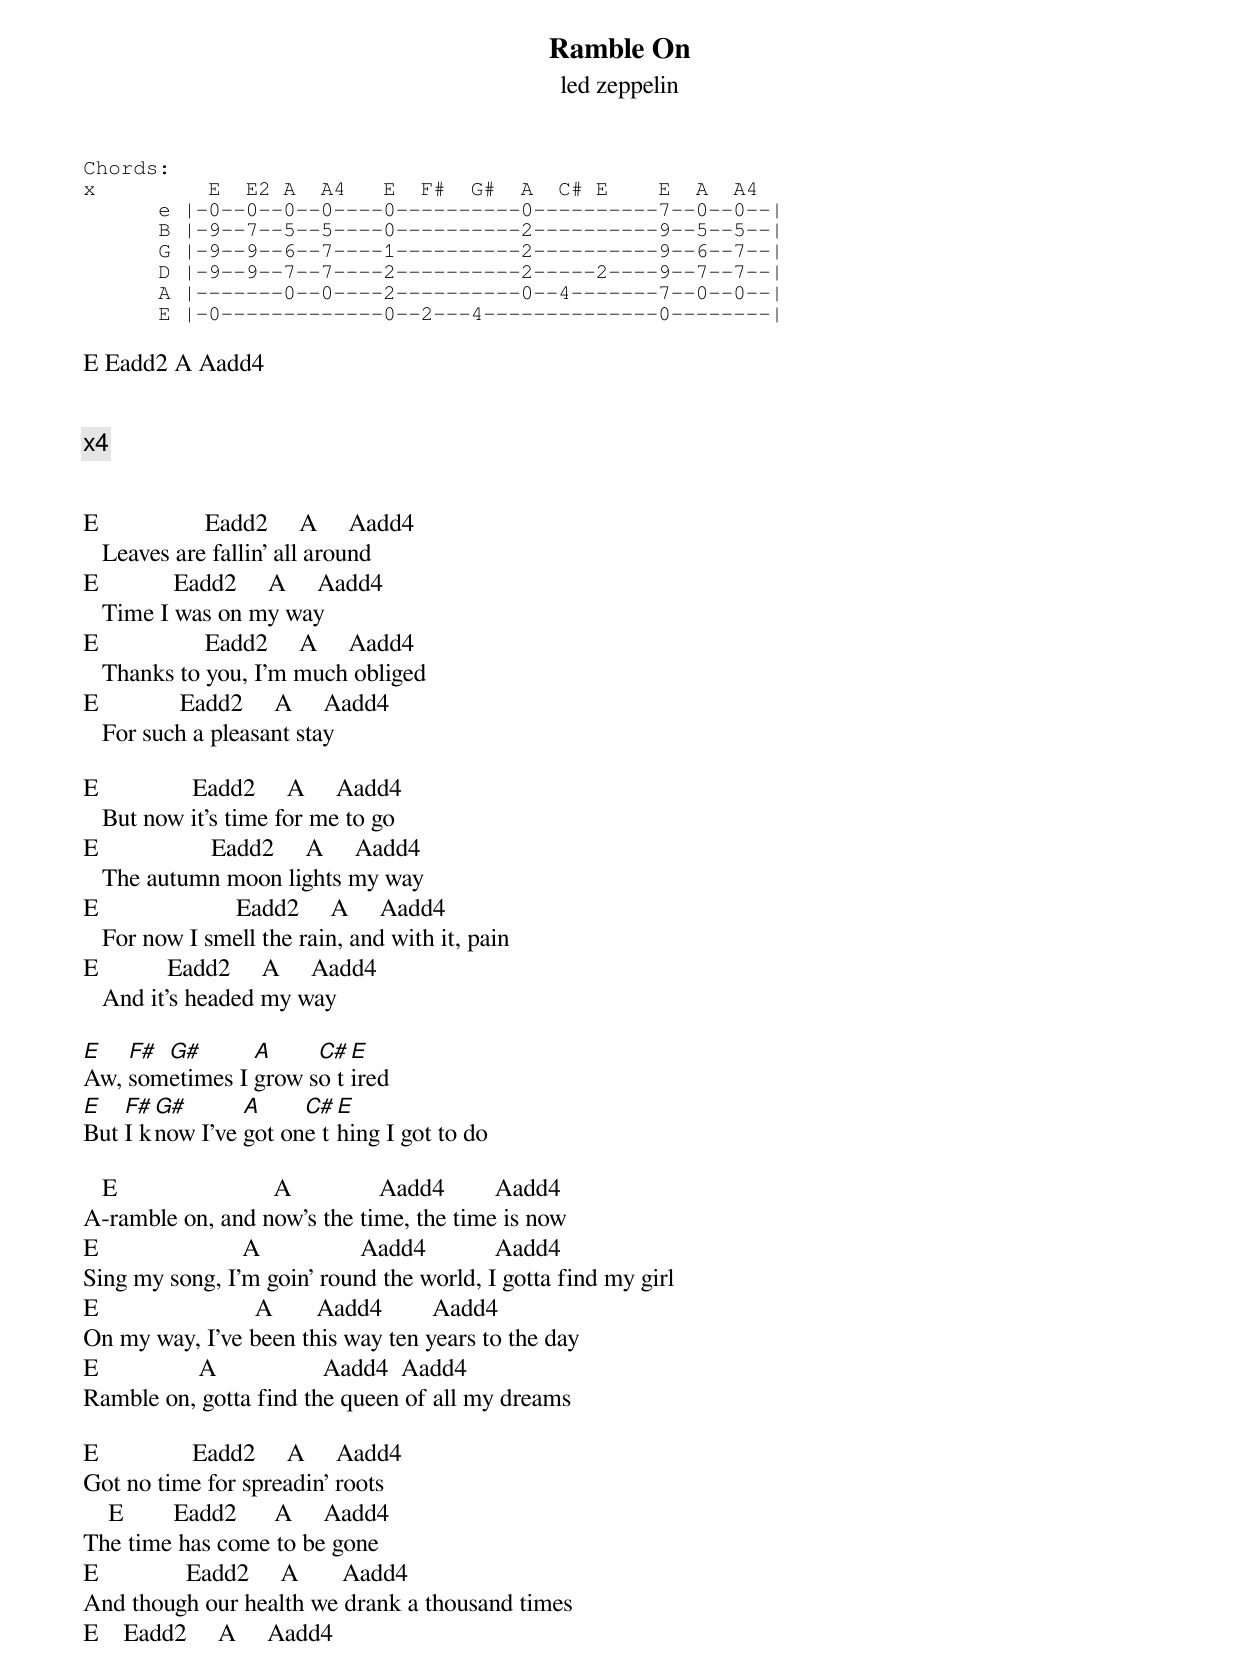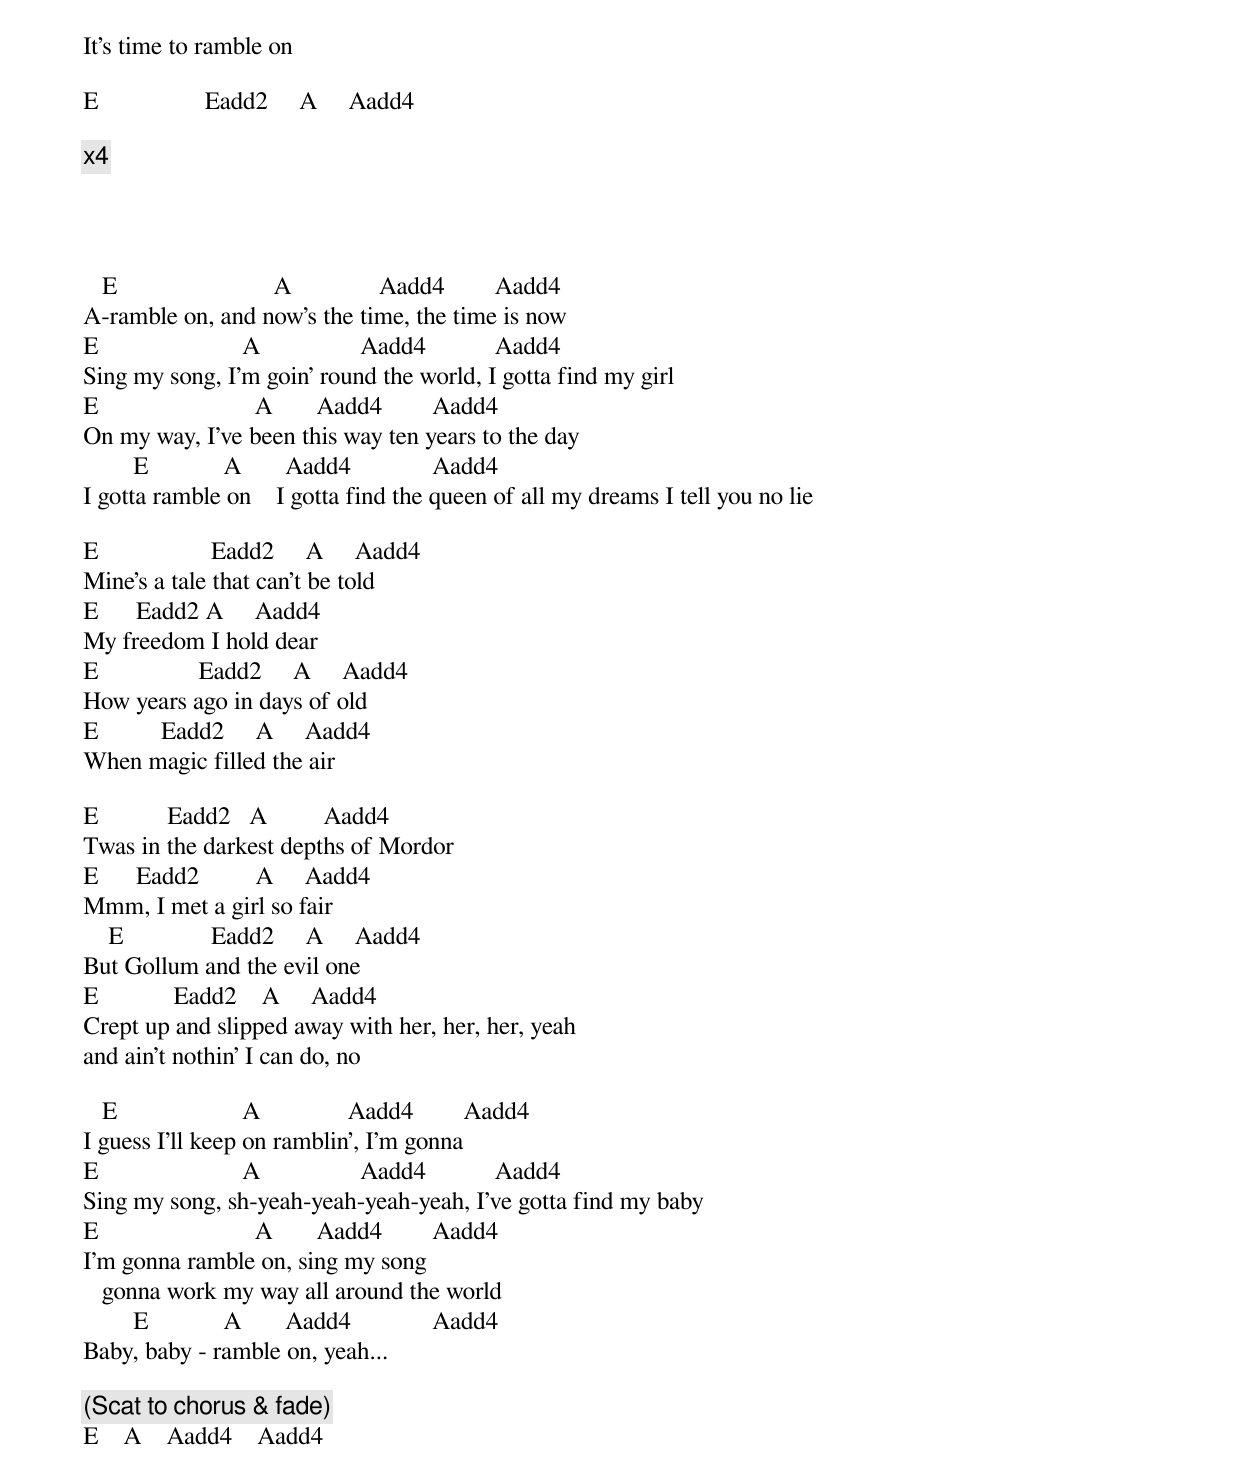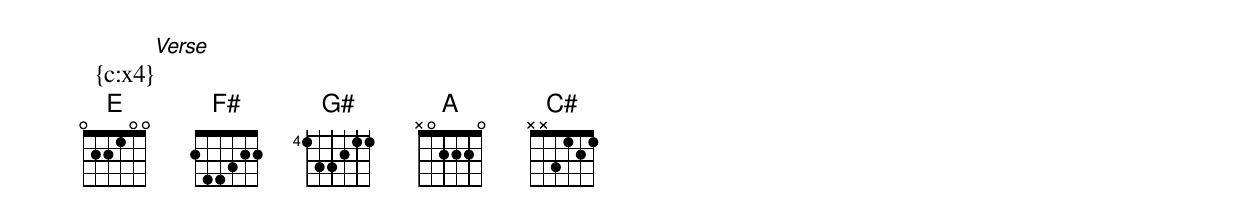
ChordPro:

{title: Ramble On}
{subtitle: led zeppelin}

{sot}
Chords:
x         E  E2 A  A4   E  F#  G#  A  C# E    E  A  A4
      e |-0--0--0--0----0----------0----------7--0--0--|
      B |-9--7--5--5----0----------2----------9--5--5--|
      G |-9--9--6--7----1----------2----------9--6--7--|
      D |-9--9--7--7----2----------2-----2----9--7--7--|
      A |-------0--0----2----------0--4-------7--0--0--|
      E |-0-------------0--2---4--------------0--------|
{eot}

E Eadd2 A Aadd4


 {c:x4}


E                 Eadd2     A     Aadd4
   Leaves are fallin' all around
E            Eadd2     A     Aadd4
   Time I was on my way
E                 Eadd2     A     Aadd4
   Thanks to you, I'm much obliged
E             Eadd2     A     Aadd4
   For such a pleasant stay

E               Eadd2     A     Aadd4
   But now it's time for me to go
E                  Eadd2     A     Aadd4
   The autumn moon lights my way
E                      Eadd2     A     Aadd4
   For now I smell the rain, and with it, pain
E           Eadd2     A     Aadd4
   And it's headed my way

[E]Aw, [F#]som[G#]etimes I [A]grow s[C#]o t[E]ired
[E]But [F#]I k[G#]now I've [A]got on[C#]e t[E]hing I got to do

   E                         A              Aadd4        Aadd4
A-ramble on, and now's the time, the time is now
E                       A                Aadd4           Aadd4
Sing my song, I'm goin' round the world, I gotta find my girl
E                         A       Aadd4        Aadd4
On my way, I've been this way ten years to the day
E                A                 Aadd4  Aadd4
Ramble on, gotta find the queen of all my dreams

E               Eadd2     A     Aadd4
Got no time for spreadin' roots
    E        Eadd2      A     Aadd4
The time has come to be gone
E              Eadd2     A       Aadd4
And though our health we drank a thousand times
E    Eadd2     A     Aadd4
It's time to ramble on

E                 Eadd2     A     Aadd4

{c:x4}




   E                         A              Aadd4        Aadd4
A-ramble on, and now's the time, the time is now
E                       A                Aadd4           Aadd4
Sing my song, I'm goin' round the world, I gotta find my girl
E                         A       Aadd4        Aadd4
On my way, I've been this way ten years to the day
        E            A       Aadd4             Aadd4
I gotta ramble on    I gotta find the queen of all my dreams I tell you no lie

E                  Eadd2     A     Aadd4
Mine's a tale that can't be told
E      Eadd2 A     Aadd4
My freedom I hold dear
E                Eadd2     A     Aadd4
How years ago in days of old
E          Eadd2     A     Aadd4
When magic filled the air

E           Eadd2   A         Aadd4
Twas in the darkest depths of Mordor
E      Eadd2         A     Aadd4
Mmm, I met a girl so fair
    E              Eadd2     A     Aadd4
But Gollum and the evil one
E            Eadd2    A     Aadd4
Crept up and slipped away with her, her, her, yeah
and ain't nothin' I can do, no

   E                    A              Aadd4        Aadd4
I guess I'll keep on ramblin', I'm gonna
E                       A                Aadd4           Aadd4
Sing my song, sh-yeah-yeah-yeah-yeah, I've gotta find my baby
E                         A       Aadd4        Aadd4
I'm gonna ramble on, sing my song
   gonna work my way all around the world
        E            A       Aadd4             Aadd4
Baby, baby - ramble on, yeah...

{c: (Scat to chorus & fade)}
E    A    Aadd4    Aadd4


  {c:x4}[Verse]
